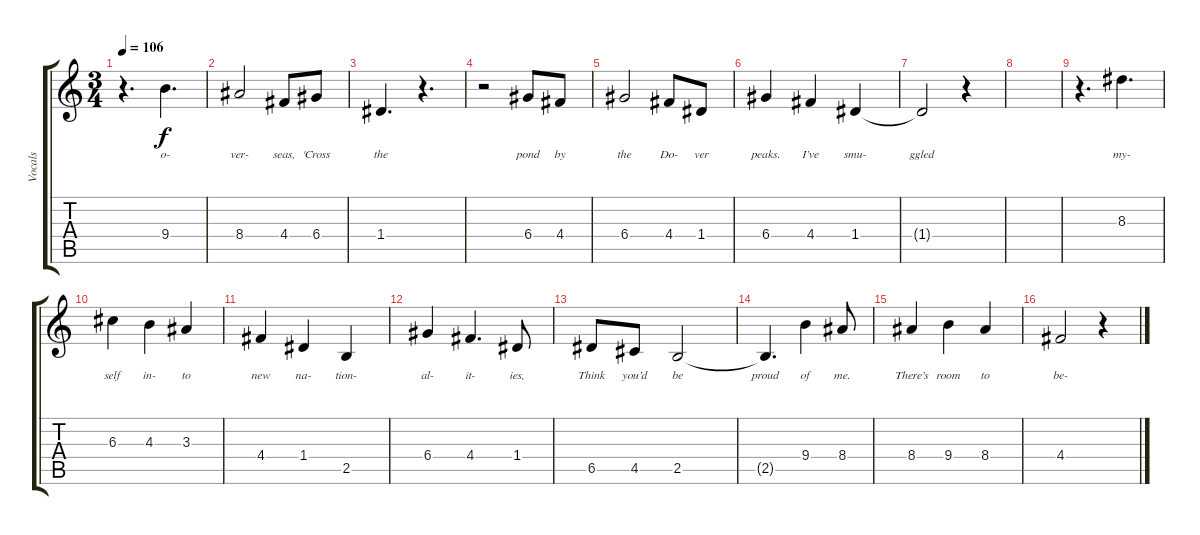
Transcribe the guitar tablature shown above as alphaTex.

\track ("Vocals" "Vocals") {instrument contrabass}
\staff {score tabs}
\tuning (E4 B3 G3 D3 A2 E2) {hide}
\ts (3 4)
\tempo 106
\clef g2
\ks c
r.4{d dy f} 9.4.4{d lyrics (0 "o-") lyrics (1 "") lyrics (2 "") lyrics (3 "") lyrics (4 "")} |
8.4.2{lyrics (0 "ver-") lyrics (1 "") lyrics (2 "") lyrics (3 "") lyrics (4 "")} 4.4.8{lyrics (0 "seas,") lyrics (1 "") lyrics (2 "") lyrics (3 "") lyrics (4 "")} 6.4.8{lyrics (0 "'Cross") lyrics (1 "") lyrics (2 "") lyrics (3 "") lyrics (4 "")} |
1.4.4{d lyrics (0 "the") lyrics (1 "") lyrics (2 "") lyrics (3 "") lyrics (4 "")} r.4{d} |
r.2 6.4.8{lyrics (0 "pond") lyrics (1 "") lyrics (2 "") lyrics (3 "") lyrics (4 "")} 4.4.8{lyrics (0 "by") lyrics (1 "") lyrics (2 "") lyrics (3 "") lyrics (4 "")} |
6.4.2{lyrics (0 "the") lyrics (1 "") lyrics (2 "") lyrics (3 "") lyrics (4 "")} 4.4.8{lyrics (0 "Do-") lyrics (1 "") lyrics (2 "") lyrics (3 "") lyrics (4 "")} 1.4.8{lyrics (0 "ver") lyrics (1 "") lyrics (2 "") lyrics (3 "") lyrics (4 "")} |
6.4.4{lyrics (0 "peaks.") lyrics (1 "") lyrics (2 "") lyrics (3 "") lyrics (4 "")} 4.4.4{lyrics (0 "I’ve") lyrics (1 "") lyrics (2 "") lyrics (3 "") lyrics (4 "")} 1.4.4{lyrics (0 "smu-") lyrics (1 "") lyrics (2 "") lyrics (3 "") lyrics (4 "")} |
1.4{t}.2{lyrics (0 "ggled") lyrics (1 "") lyrics (2 "") lyrics (3 "") lyrics (4 "")} r.4 |
|
r.4{d} 8.3.4{d lyrics (0 "my-") lyrics (1 "") lyrics (2 "") lyrics (3 "") lyrics (4 "")} |
6.3.4{lyrics (0 "self") lyrics (1 "") lyrics (2 "") lyrics (3 "") lyrics (4 "")} 4.3.4{lyrics (0 "in-") lyrics (1 "") lyrics (2 "") lyrics (3 "") lyrics (4 "")} 3.3.4{lyrics (0 "to") lyrics (1 "") lyrics (2 "") lyrics (3 "") lyrics (4 "")} |
4.4.4{lyrics (0 "new") lyrics (1 "") lyrics (2 "") lyrics (3 "") lyrics (4 "")} 1.4.4{lyrics (0 "na-") lyrics (1 "") lyrics (2 "") lyrics (3 "") lyrics (4 "")} 2.5.4{lyrics (0 "tion-") lyrics (1 "") lyrics (2 "") lyrics (3 "") lyrics (4 "")} |
6.4.4{lyrics (0 "al-") lyrics (1 "") lyrics (2 "") lyrics (3 "") lyrics (4 "")} 4.4.4{d lyrics (0 "it-") lyrics (1 "") lyrics (2 "") lyrics (3 "") lyrics (4 "")} 1.4.8{lyrics (0 "ies,") lyrics (1 "") lyrics (2 "") lyrics (3 "") lyrics (4 "")} |
6.5.8{lyrics (0 "Think") lyrics (1 "") lyrics (2 "") lyrics (3 "") lyrics (4 "")} 4.5.8{lyrics (0 "you’d") lyrics (1 "") lyrics (2 "") lyrics (3 "") lyrics (4 "")} 2.5.2{lyrics (0 "be") lyrics (1 "") lyrics (2 "") lyrics (3 "") lyrics (4 "")} |
2.5{t}.4{d lyrics (0 "proud") lyrics (1 "") lyrics (2 "") lyrics (3 "") lyrics (4 "")} 9.4.4{lyrics (0 "of") lyrics (1 "") lyrics (2 "") lyrics (3 "") lyrics (4 "")} 8.4.8{lyrics (0 "me.") lyrics (1 "") lyrics (2 "") lyrics (3 "") lyrics (4 "")} |
8.4.4{lyrics (0 "There’s") lyrics (1 "") lyrics (2 "") lyrics (3 "") lyrics (4 "")} 9.4.4{lyrics (0 "room") lyrics (1 "") lyrics (2 "") lyrics (3 "") lyrics (4 "")} 8.4.4{lyrics (0 "to") lyrics (1 "") lyrics (2 "") lyrics (3 "") lyrics (4 "")} |
4.4.2{lyrics (0 "be-") lyrics (1 "") lyrics (2 "") lyrics (3 "") lyrics (4 "")} r.4
